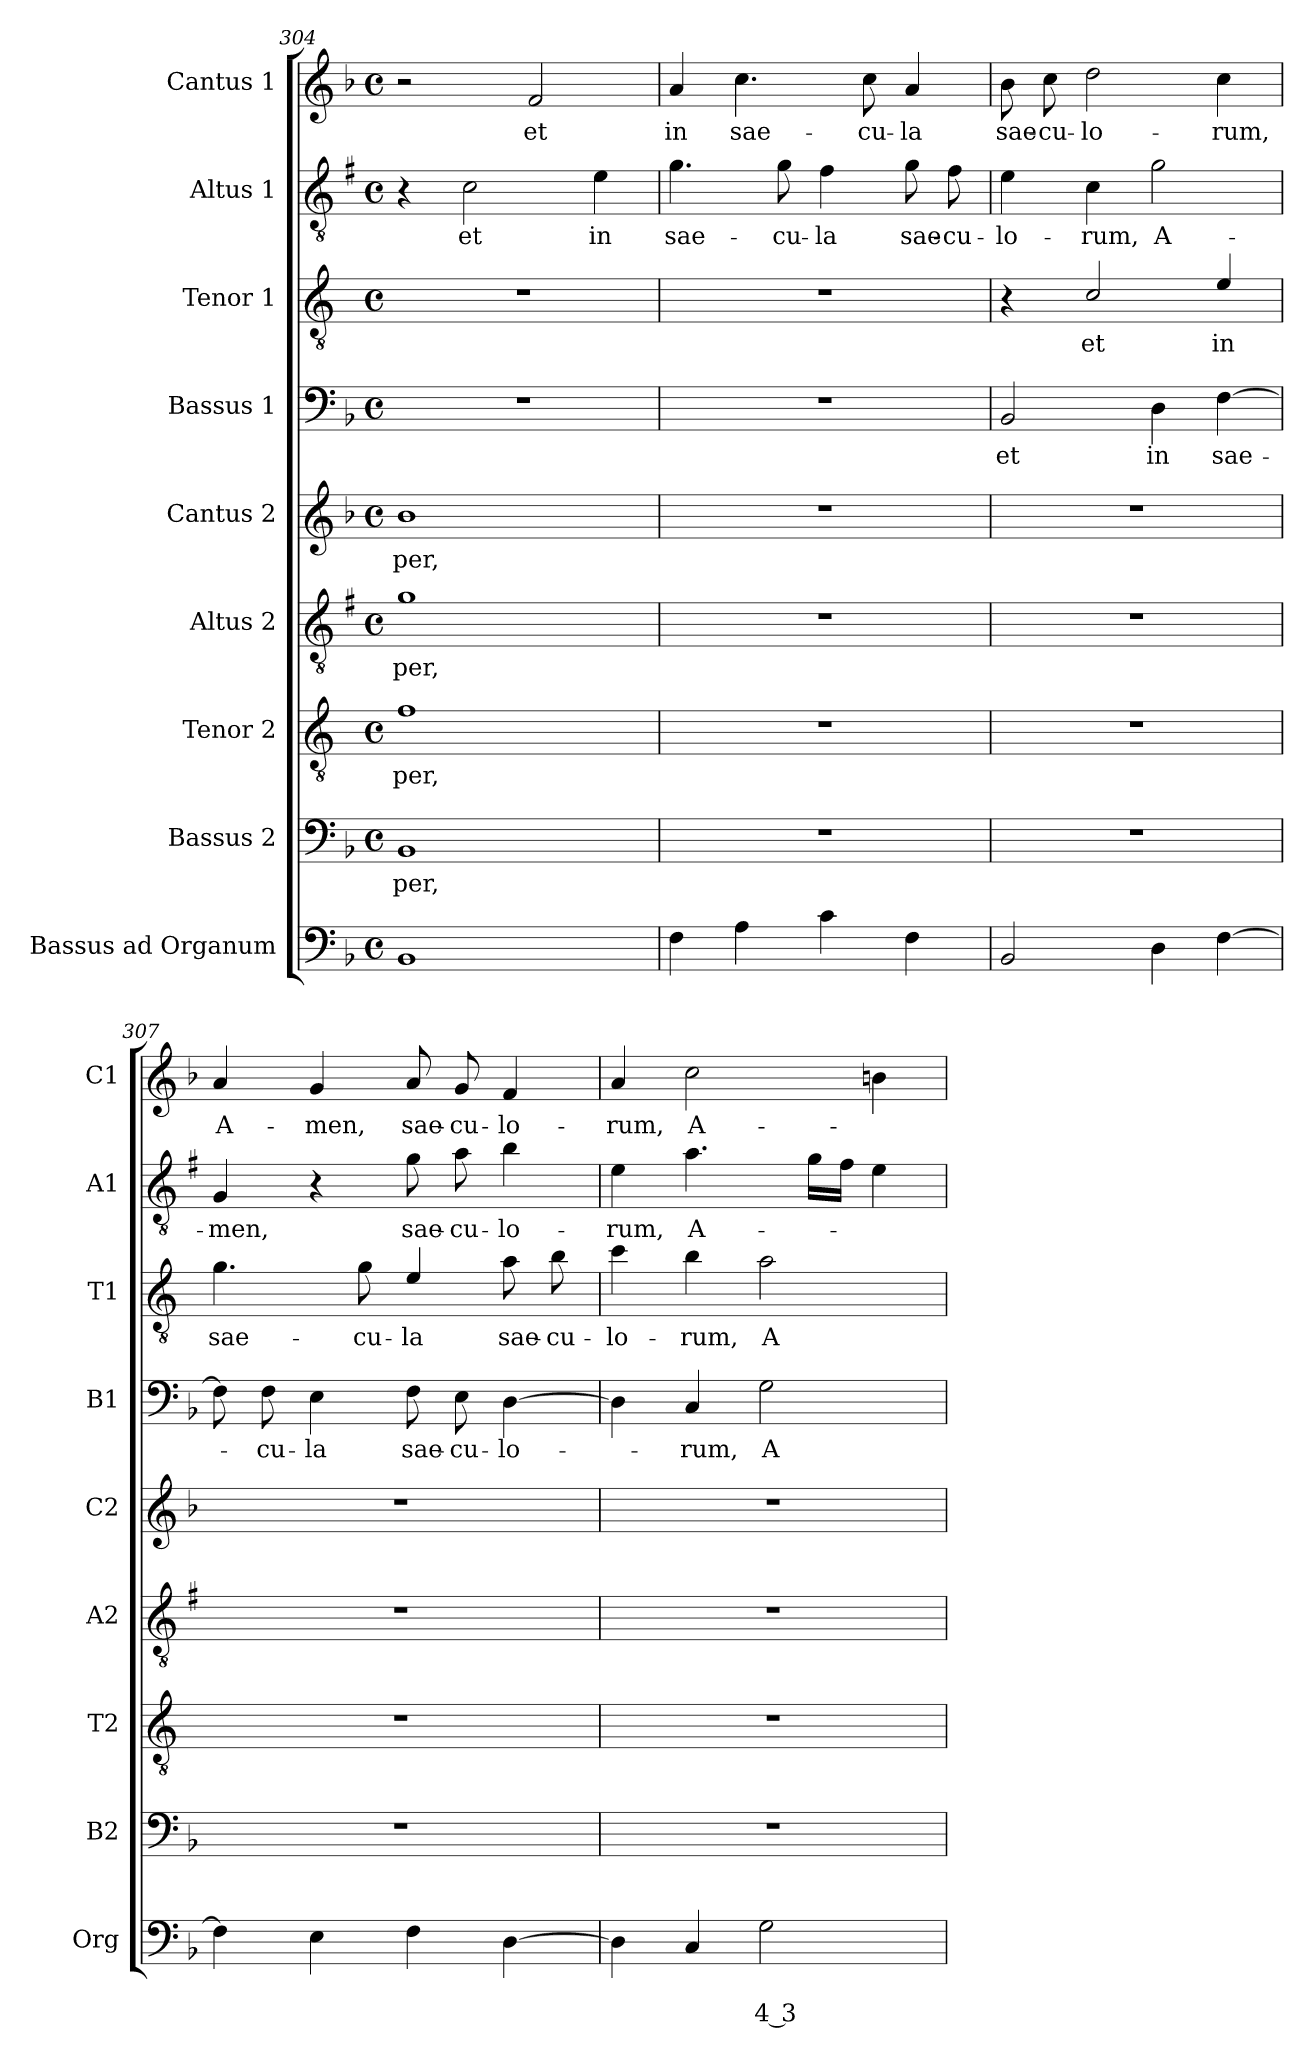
**kern	**text	**text	**kern	**text	**kern	**text	**kern	**text	**kern	**text	**kern	**text	**kern	**text	**kern	**text	**kern	**text
*part9	*part9	*part9	*part8	*part8	*part7	*part7	*part6	*part6	*part5	*part5	*part4	*part4	*part3	*part3	*part2	*part2	*part1	*part1
*staff9	*staff9	*staff9	*staff8	*staff8	*staff7	*staff7	*staff6	*staff6	*staff5	*staff5	*staff4	*staff4	*staff3	*staff3	*staff2	*staff2	*staff1	*staff1
*I"Bassus ad Organum	*	*	*I"Bassus 2	*	*I"Tenor 2	*	*I"Altus 2	*	*I"Cantus 2	*	*I"Bassus 1	*	*I"Tenor 1	*	*I"Altus 1	*	*I"Cantus 1	*
*I'Org	*	*	*I'B2	*	*I'T2	*	*I'A2	*	*I'C2	*	*I'B1	*	*I'T1	*	*I'A1	*	*I'C1	*
*clefF4	*	*	*clefF4	*	*clefGv2	*	*clefGv2	*	*clefG2	*	*clefF4	*	*clefGv2	*	*clefGv2	*	*clefG2	*
*	*	*	*	*	*ITrd4c7	*	*ITrd1c2	*	*	*	*	*	*ITrd4c7	*	*ITrd1c2	*	*	*
*k[b-]	*	*	*k[b-]	*	*k[b-]	*	*k[b-]	*	*k[b-]	*	*k[b-]	*	*k[b-]	*	*k[b-]	*	*k[b-]	*
*F:	*	*	*F:	*	*F:	*	*F:	*	*F:	*	*F:	*	*F:	*	*F:	*	*F:	*
*M4/4	*	*	*M4/4	*	*M4/4	*	*M4/4	*	*M4/4	*	*M4/4	*	*M4/4	*	*M4/4	*	*M4/4	*
*met(c)	*	*	*met(c)	*	*met(c)	*	*met(c)	*	*met(c)	*	*met(c)	*	*met(c)	*	*met(c)	*	*met(c)	*
=304	=304	=304	=304	=304	=304	=304	=304	=304	=304	=304	=304	=304	=304	=304	=304	=304	=304	=304
!	!	!	!	!LO:LY:b	!	!LO:LY:b	!	!LO:LY:b	!	!LO:LY:b	!	!	!	!	!	!	!	!
1BB-	.	.	1BB-	-per,	1B-	-per,	1f	-per,	1b-	-per,	1r	.	1r	.	4r	.	2r	.
!	!	!	!	!	!	!	!	!	!	!	!	!	!	!	!	!LO:LY:b	!	!
.	.	.	.	.	.	.	.	.	.	.	.	.	.	.	2B-\	et	.	.
!	!	!	!	!	!	!	!	!	!	!	!	!	!	!	!	!	!	!LO:LY:b
.	.	.	.	.	.	.	.	.	.	.	.	.	.	.	.	.	2f/	et
!	!	!	!	!	!	!	!	!	!	!	!	!	!	!	!	!LO:LY:b	!	!
.	.	.	.	.	.	.	.	.	.	.	.	.	.	.	4d\	in	.	.
=305	=305	=305	=305	=305	=305	=305	=305	=305	=305	=305	=305	=305	=305	=305	=305	=305	=305	=305
!	!	!	!	!	!	!	!	!	!	!	!	!	!	!	!	!LO:LY:b	!	!LO:LY:b
4F\	.	.	1r	.	1r	.	1r	.	1r	.	1r	.	1r	.	4.f\	sae-	4a/	in
!	!	!	!	!	!	!	!	!	!	!	!	!	!	!	!	!	!	!LO:LY:b
4A\	.	.	.	.	.	.	.	.	.	.	.	.	.	.	.	.	4.cc\	sae-
!	!	!	!	!	!	!	!	!	!	!	!	!	!	!	!	!LO:LY:b	!	!
.	.	.	.	.	.	.	.	.	.	.	.	.	.	.	8f\	-cu-	.	.
!	!	!	!	!	!	!	!	!	!	!	!	!	!	!	!	!LO:LY:b	!	!
4c\	.	.	.	.	.	.	.	.	.	.	.	.	.	.	4e\	-la	.	.
!	!	!	!	!	!	!	!	!	!	!	!	!	!	!	!	!	!	!LO:LY:b
.	.	.	.	.	.	.	.	.	.	.	.	.	.	.	.	.	8cc\	-cu-
!	!	!	!	!	!	!	!	!	!	!	!	!	!	!	!	!LO:LY:b	!	!LO:LY:b
4F\	.	.	.	.	.	.	.	.	.	.	.	.	.	.	8f\	sae-	4a/	-la
!	!	!	!	!	!	!	!	!	!	!	!	!	!	!	!	!LO:LY:b	!	!
.	.	.	.	.	.	.	.	.	.	.	.	.	.	.	8e\	-cu-	.	.
!!LO:LB:g=z
=306	=306	=306	=306	=306	=306	=306	=306	=306	=306	=306	=306	=306	=306	=306	=306	=306	=306	=306
!	!	!	!	!	!	!	!	!	!	!	!	!LO:LY:b	!	!	!	!LO:LY:b	!	!LO:LY:b
2BB-/	.	.	1r	.	1r	.	1r	.	1r	.	2BB-/	et	4r	.	4d\	-lo-	8b-\	sae-
!	!	!	!	!	!	!	!	!	!	!	!	!	!	!	!	!	!	!LO:LY:b
.	.	.	.	.	.	.	.	.	.	.	.	.	.	.	.	.	8cc\	-cu-
!	!	!	!	!	!	!	!	!	!	!	!	!	!	!LO:LY:b	!	!LO:LY:b	!	!LO:LY:b
.	.	.	.	.	.	.	.	.	.	.	.	.	2F/	et	4B-\	-rum,	2dd\	-lo-
!	!	!	!	!	!	!	!	!	!	!	!	!LO:LY:b	!	!	!	!LO:LY:b	!	!
4D\	.	.	.	.	.	.	.	.	.	.	4D\	in	.	.	2f\	A-	.	.
!	!	!	!	!	!	!	!	!	!	!	!	!LO:LY:b	!	!LO:LY:b	!	!	!	!LO:LY:b
[4F\	.	.	.	.	.	.	.	.	.	.	[4F\	sae-	4A/	in	.	.	4cc\	-rum,
=307	=307	=307	=307	=307	=307	=307	=307	=307	=307	=307	=307	=307	=307	=307	=307	=307	=307	=307
!	!	!	!	!	!	!	!	!	!	!	!	!	!	!LO:LY:b	!	!LO:LY:b	!	!LO:LY:b
4F\]	.	.	1r	.	1r	.	1r	.	1r	.	8F\]	.	4.c\	sae-	4F/	-men,	4a/	A-
!	!	!	!	!	!	!	!	!	!	!	!	!LO:LY:b	!	!	!	!	!	!
.	.	.	.	.	.	.	.	.	.	.	8F\	-cu-	.	.	.	.	.	.
!	!	!	!	!	!	!	!	!	!	!	!	!LO:LY:b	!	!	!	!	!	!LO:LY:b
4E\	.	.	.	.	.	.	.	.	.	.	4E\	-la	.	.	4r	.	4g/	-men,
!	!	!	!	!	!	!	!	!	!	!	!	!	!	!LO:LY:b	!	!	!	!
.	.	.	.	.	.	.	.	.	.	.	.	.	8c\	-cu-	.	.	.	.
!	!	!	!	!	!	!	!	!	!	!	!	!LO:LY:b	!	!LO:LY:b	!	!LO:LY:b	!	!LO:LY:b
4F\	.	.	.	.	.	.	.	.	.	.	8F\	sae-	4A/	-la	8f\	sae-	8a/	sae-
!	!	!	!	!	!	!	!	!	!	!	!	!LO:LY:b	!	!	!	!LO:LY:b	!	!LO:LY:b
.	.	.	.	.	.	.	.	.	.	.	8E\	-cu-	.	.	8g\	-cu-	8g/	-cu-
!	!	!	!	!	!	!	!	!	!	!	!	!LO:LY:b	!	!LO:LY:b	!	!LO:LY:b	!	!LO:LY:b
[4D\	.	.	.	.	.	.	.	.	.	.	[4D\	-lo-	8d\	sae-	4a\	-lo-	4f/	-lo-
!	!	!	!	!	!	!	!	!	!	!	!	!	!	!LO:LY:b	!	!	!	!
.	.	.	.	.	.	.	.	.	.	.	.	.	8e\	-cu-	.	.	.	.
=308	=308	=308	=308	=308	=308	=308	=308	=308	=308	=308	=308	=308	=308	=308	=308	=308	=308	=308
!	!	!	!	!	!	!	!	!	!	!	!	!	!	!LO:LY:b	!	!LO:LY:b	!	!LO:LY:b
4D\]	.	.	1r	.	1r	.	1r	.	1r	.	4D\]	.	4f\	-lo-	4d\	-rum,	4a/	-rum,
!	!	!	!	!	!	!	!	!	!	!	!	!LO:LY:b	!	!LO:LY:b	!	!LO:LY:b	!	!LO:LY:b
4C/	.	.	.	.	.	.	.	.	.	.	4C/	-rum,	4e\	-rum,	4.g\	A-	2cc\	A-
!	!	!LO:LY:b	!	!	!	!	!	!	!	!	!	!LO:LY:b	!	!LO:LY:b	!	!	!	!
2G\	.	4 3	.	.	.	.	.	.	.	.	2G\	A-	2d\	A-	.	.	.	.
.	.	.	.	.	.	.	.	.	.	.	.	.	.	.	16f\LL	.	.	.
.	.	.	.	.	.	.	.	.	.	.	.	.	.	.	16e\JJ	.	.	.
.	.	.	.	.	.	.	.	.	.	.	.	.	.	.	4d\	.	4bn\	.
=	=	=	=	=	=	=	=	=	=	=	=	=	=	=	=	=	=	=
*-	*-	*-	*-	*-	*-	*-	*-	*-	*-	*-	*-	*-	*-	*-	*-	*-	*-	*-
